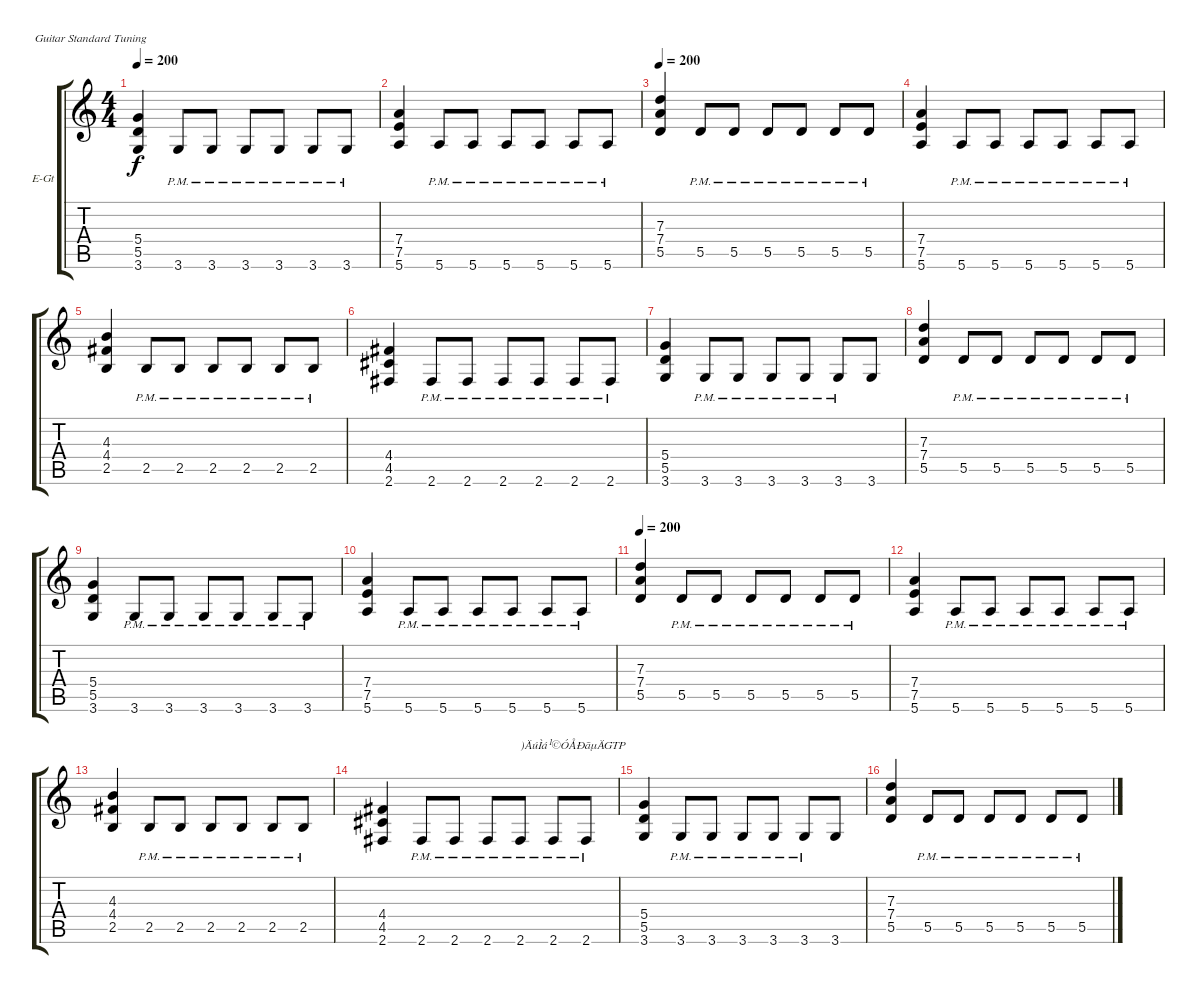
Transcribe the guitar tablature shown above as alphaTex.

\bracketExtendMode groupsimilarinstruments
\firstSystemTrackNameOrientation horizontal
\otherSystemsTrackNameOrientation horizontal
\track ("½Ú×à½áËû" "E-Gt") {solo instrument overdrivenguitar}
\staff {score tabs}
\tuning (E4 B3 G3 D3 A2 E2)
\ts (4 4)
\tempo 200
\clef g2
\ks c
(5.4 5.5 3.6).4{dy f} 3.6{pm}.8 3.6{pm}.8 3.6{pm}.8 3.6{pm}.8 3.6{pm}.8 3.6{pm}.8 |
(7.4 7.5 5.6).4 5.6{pm}.8 5.6{pm}.8 5.6{pm}.8 5.6{pm}.8 5.6{pm}.8 5.6{pm}.8 |
\tempo 200
(7.3 7.4 5.5).4 5.5{pm}.8 5.5{pm}.8 5.5{pm}.8 5.5{pm}.8 5.5{pm}.8 5.5{pm}.8 |
(7.4 7.5 5.6).4 5.6{pm}.8 5.6{pm}.8 5.6{pm}.8 5.6{pm}.8 5.6{pm}.8 5.6{pm}.8 |
(4.3 4.4 2.5).4 2.5{pm}.8 2.5{pm}.8 2.5{pm}.8 2.5{pm}.8 2.5{pm}.8 2.5{pm}.8 |
(4.4 4.5 2.6).4 2.6{pm}.8 2.6{pm}.8 2.6{pm}.8 2.6{pm}.8 2.6{pm}.8 2.6{pm}.8 |
(5.4 5.5 3.6).4 3.6{pm}.8 3.6{pm}.8 3.6{pm}.8 3.6{pm}.8 3.6{pm}.8 3.6.8 |
(7.3 7.4 5.5).4 5.5{pm}.8 5.5{pm}.8 5.5{pm}.8 5.5{pm}.8 5.5{pm}.8 5.5{pm}.8 |
(5.4 5.5 3.6).4 3.6{pm}.8 3.6{pm}.8 3.6{pm}.8 3.6{pm}.8 3.6{pm}.8 3.6{pm}.8 |
(7.4 7.5 5.6).4 5.6{pm}.8 5.6{pm}.8 5.6{pm}.8 5.6{pm}.8 5.6{pm}.8 5.6{pm}.8 |
\tempo 200
(7.3 7.4 5.5).4 5.5{pm}.8 5.5{pm}.8 5.5{pm}.8 5.5{pm}.8 5.5{pm}.8 5.5{pm}.8 |
(7.4 7.5 5.6).4 5.6{pm}.8 5.6{pm}.8 5.6{pm}.8 5.6{pm}.8 5.6{pm}.8 5.6{pm}.8 |
(4.3 4.4 2.5).4 2.5{pm}.8 2.5{pm}.8 2.5{pm}.8 2.5{pm}.8 2.5{pm}.8 2.5{pm}.8 |
(4.4 4.5 2.6).4 2.6{pm}.8 2.6{pm}.8 2.6{pm}.8 2.6{pm}.8{txt ")ÄúÌá¹©ÓÅÐãµÄGTP"} 2.6{pm}.8 2.6{pm}.8 |
(5.4 5.5 3.6).4 3.6{pm}.8 3.6{pm}.8 3.6{pm}.8 3.6{pm}.8 3.6{pm}.8 3.6.8 |
(7.3 7.4 5.5).4 5.5{pm}.8 5.5{pm}.8 5.5{pm}.8 5.5{pm}.8 5.5{pm}.8 5.5{pm}.8
